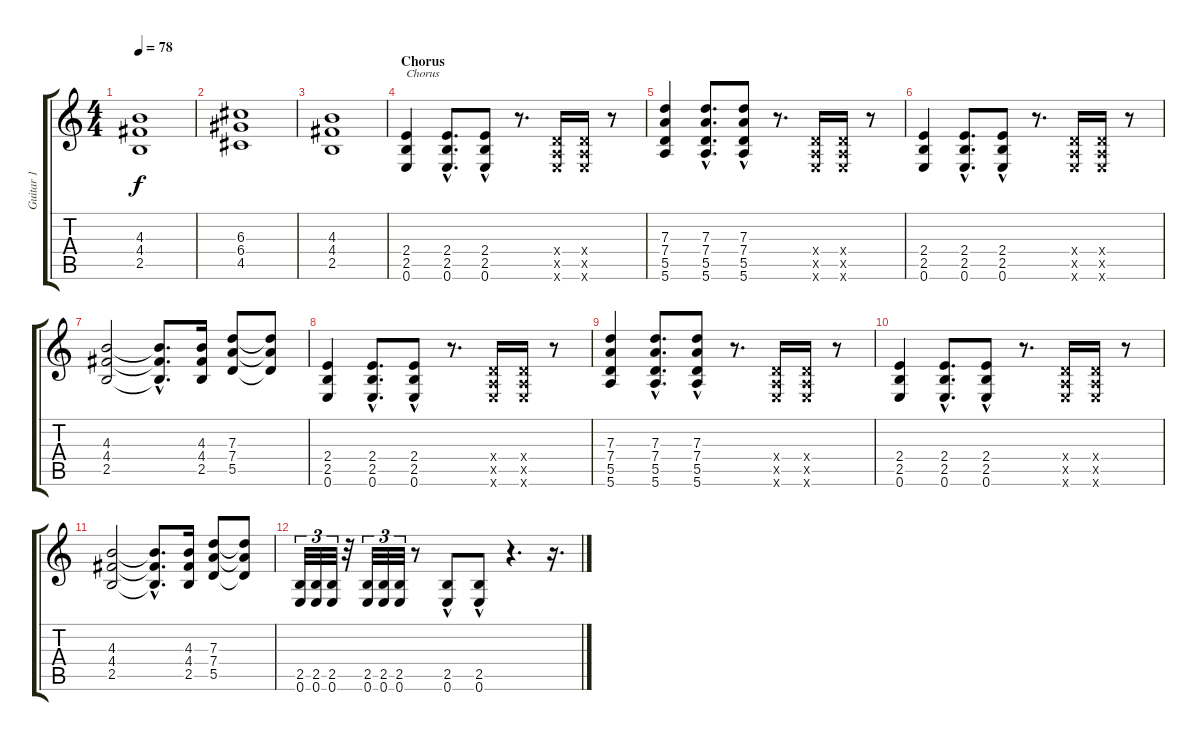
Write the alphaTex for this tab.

\track ("Guitar 1" "Guitar 1") {instrument overdrivenguitar}
\staff {score tabs}
\tuning (E4 B3 G3 D3 A2 E2) {hide}
\ts (4 4)
\tempo 78
\clef g2
\ks c
(4.3 4.4 2.5).1{dy f} |
(6.3 6.4 4.5).1 |
(4.3 4.4 2.5).1 |
\section ("" "Chorus")
(2.4 2.5 0.6).4{txt "Chorus"} (2.4{hac} 2.5{hac} 0.6{hac}).8{d} (2.4 2.5 0.6{hac}).8 r.8{d} (0.4{x} 0.5{x} 0.6{x}).16 (0.4{x} 0.5{x} 0.6{x}).16 r.8 |
(7.3 7.4 5.5 5.6).4 (7.3{hac} 7.4{hac} 5.5{hac} 5.6{hac}).8{d} (7.3 7.4 5.5 5.6{hac}).8 r.8{d} (0.4{x} 0.5{x} 0.6{x}).16 (0.4{x} 0.5{x} 0.6{x}).16 r.8 |
(2.4 2.5 0.6).4 (2.4{hac} 2.5{hac} 0.6{hac}).8{d} (2.4 2.5 0.6{hac}).8 r.8{d} (0.4{x} 0.5{x} 0.6{x}).16 (0.4{x} 0.5{x} 0.6{x}).16 r.8 |
(4.3 4.4 2.5).2 (4.3{hac t} 4.4{hac t} 2.5{hac t}).8{d} (4.3 4.4 2.5).16 (7.3 7.4 5.5).8 (7.3{t} 7.4{t} 5.5{t}).8 |
(2.4 2.5 0.6).4 (2.4{hac} 2.5{hac} 0.6{hac}).8{d} (2.4 2.5 0.6{hac}).8 r.8{d} (0.4{x} 0.5{x} 0.6{x}).16 (0.4{x} 0.5{x} 0.6{x}).16 r.8 |
(7.3 7.4 5.5 5.6).4 (7.3{hac} 7.4{hac} 5.5{hac} 5.6{hac}).8{d} (7.3 7.4 5.5 5.6{hac}).8 r.8{d} (0.4{x} 0.5{x} 0.6{x}).16 (0.4{x} 0.5{x} 0.6{x}).16 r.8 |
(2.4 2.5 0.6).4 (2.4{hac} 2.5{hac} 0.6{hac}).8{d} (2.4 2.5 0.6{hac}).8 r.8{d} (0.4{x} 0.5{x} 0.6{x}).16 (0.4{x} 0.5{x} 0.6{x}).16 r.8 |
(4.3 4.4 2.5).2 (4.3{hac t} 4.4{hac t} 2.5{hac t}).8{d} (4.3 4.4 2.5).16 (7.3 7.4 5.5).8 (7.3{t} 7.4{t} 5.5{t}).8 |
(2.5 0.6).32{tu (3 2)} (2.5 0.6).32{tu (3 2)} (2.5 0.6).32{tu (3 2)} r.32 (2.5 0.6).32{tu (3 2)} (2.5 0.6).32{tu (3 2)} (2.5 0.6).32{tu (3 2)} r.8 (2.5{hac} 0.6{hac}).8 (2.5{hac} 0.6{hac}).8 r.4{d} r.16{d}
